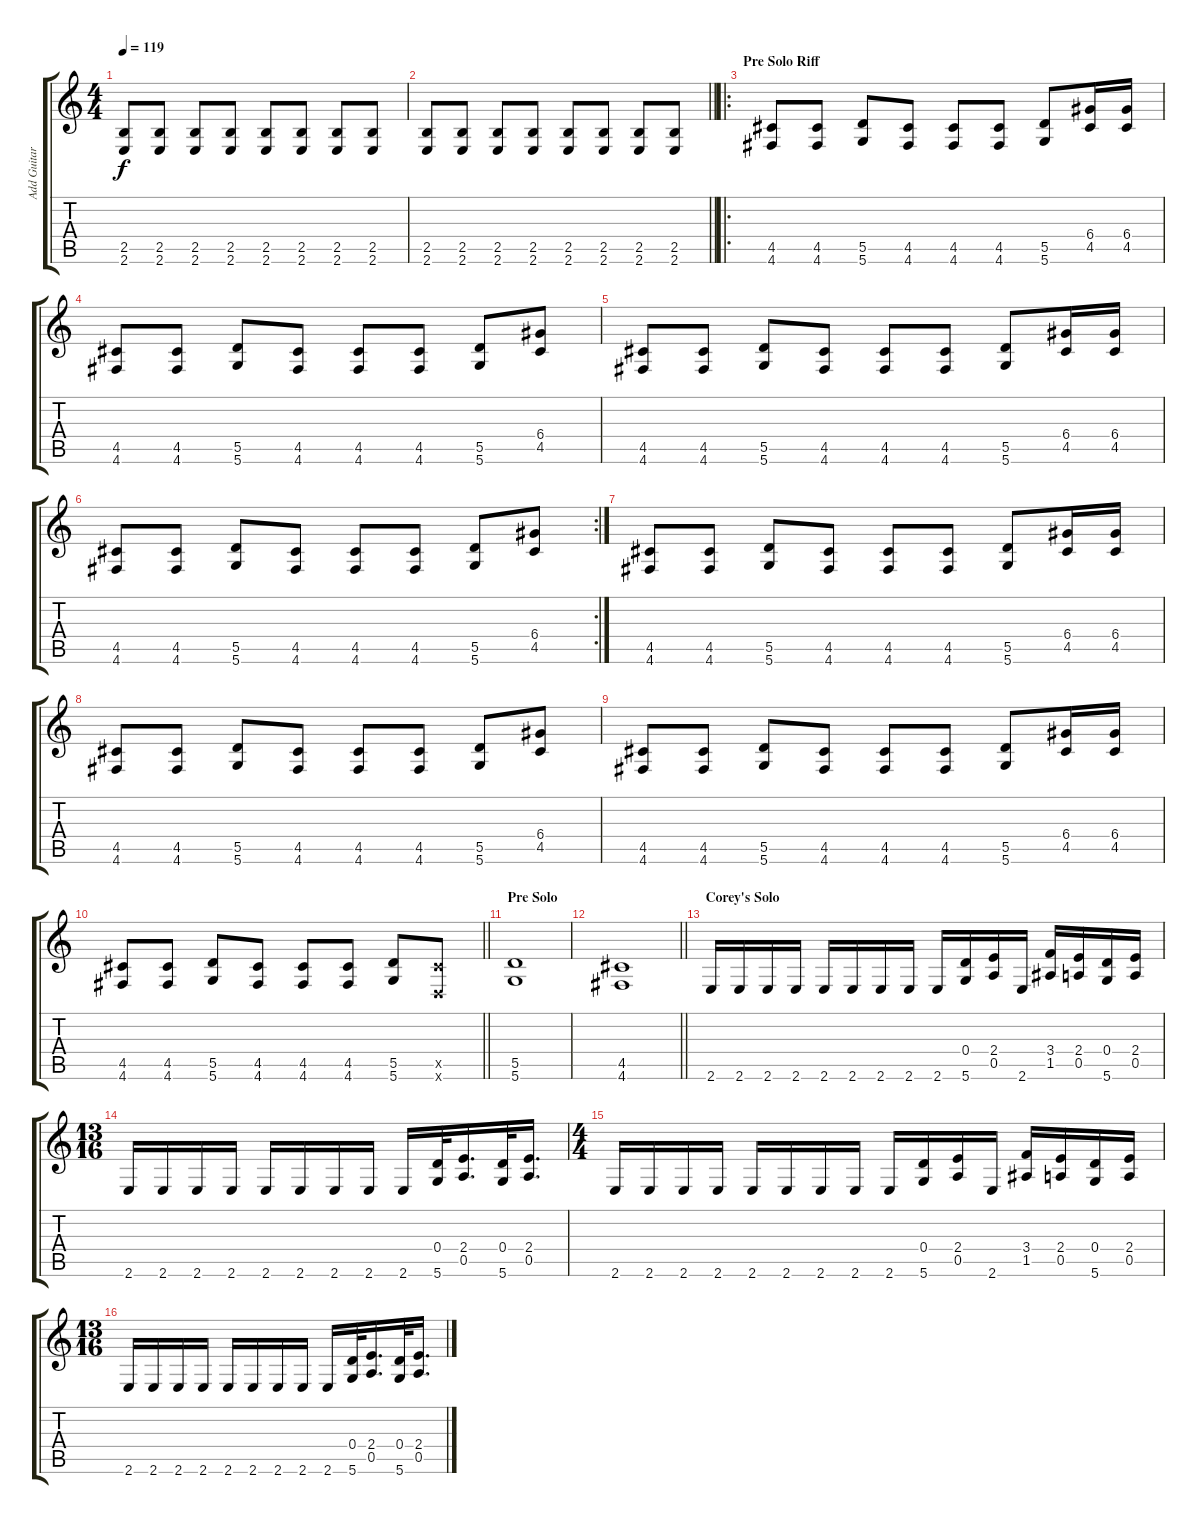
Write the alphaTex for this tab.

\track ("Add Guitar" "Add Guitar") {instrument distortionguitar}
\staff {score tabs}
\tuning (E4 B3 G3 D3 A2 D2) {hide}
\ts (4 4)
\tempo 119
\clef g2
\ks c
(2.5 2.6).8{dy f} (2.5 2.6).8 (2.5 2.6).8 (2.5 2.6).8 (2.5 2.6).8 (2.5 2.6).8 (2.5 2.6).8 (2.5 2.6).8 |
\barLineRight lightlight
(2.5 2.6).8 (2.5 2.6).8 (2.5 2.6).8 (2.5 2.6).8 (2.5 2.6).8 (2.5 2.6).8 (2.5 2.6).8 (2.5 2.6).8 |
\ro
\section ("" "Pre Solo Riff")
(4.5 4.6).8 (4.5 4.6).8 (5.5 5.6).8 (4.5 4.6).8 (4.5 4.6).8 (4.5 4.6).8 (5.5 5.6).8 (6.4 4.5).16 (6.4 4.5).16 |
(4.5 4.6).8 (4.5 4.6).8 (5.5 5.6).8 (4.5 4.6).8 (4.5 4.6).8 (4.5 4.6).8 (5.5 5.6).8 (6.4 4.5).8 |
(4.5 4.6).8 (4.5 4.6).8 (5.5 5.6).8 (4.5 4.6).8 (4.5 4.6).8 (4.5 4.6).8 (5.5 5.6).8 (6.4 4.5).16 (6.4 4.5).16 |
\rc 2
(4.5 4.6).8 (4.5 4.6).8 (5.5 5.6).8 (4.5 4.6).8 (4.5 4.6).8 (4.5 4.6).8 (5.5 5.6).8 (6.4 4.5).8 |
(4.5 4.6).8 (4.5 4.6).8 (5.5 5.6).8 (4.5 4.6).8 (4.5 4.6).8 (4.5 4.6).8 (5.5 5.6).8 (6.4 4.5).16 (6.4 4.5).16 |
(4.5 4.6).8 (4.5 4.6).8 (5.5 5.6).8 (4.5 4.6).8 (4.5 4.6).8 (4.5 4.6).8 (5.5 5.6).8 (6.4 4.5).8 |
(4.5 4.6).8 (4.5 4.6).8 (5.5 5.6).8 (4.5 4.6).8 (4.5 4.6).8 (4.5 4.6).8 (5.5 5.6).8 (6.4 4.5).16 (6.4 4.5).16 |
\barLineRight lightlight
(4.5 4.6).8 (4.5 4.6).8 (5.5 5.6).8 (4.5 4.6).8 (4.5 4.6).8 (4.5 4.6).8 (5.5 5.6).8 (4.5{x} 0.6{x}).8 |
\section ("" "Pre Solo")
(5.5 5.6).1 |
\barLineRight lightlight
(4.5 4.6).1 |
\section ("" "Corey's Solo")
2.6.16 2.6.16 2.6.16 2.6.16 2.6.16 2.6.16 2.6.16 2.6.16 2.6.16 (0.4 5.6).16 (2.4 0.5).16 2.6.16 (3.4 1.5).16 (2.4 0.5).16 (0.4 5.6).16 (2.4 0.5).16 |
\ts (13 16)
2.6.16 2.6.16 2.6.16 2.6.16 2.6.16 2.6.16 2.6.16 2.6.16 2.6.16 (0.4 5.6).32 (2.4 0.5).16{d} (0.4 5.6).32 (2.4 0.5).16{d} |
\ts (4 4)
2.6.16 2.6.16 2.6.16 2.6.16 2.6.16 2.6.16 2.6.16 2.6.16 2.6.16 (0.4 5.6).16 (2.4 0.5).16 2.6.16 (3.4 1.5).16 (2.4 0.5).16 (0.4 5.6).16 (2.4 0.5).16 |
\ts (13 16)
2.6.16 2.6.16 2.6.16 2.6.16 2.6.16 2.6.16 2.6.16 2.6.16 2.6.16 (0.4 5.6).32 (2.4 0.5).16{d} (0.4 5.6).32 (2.4 0.5).16{d}
